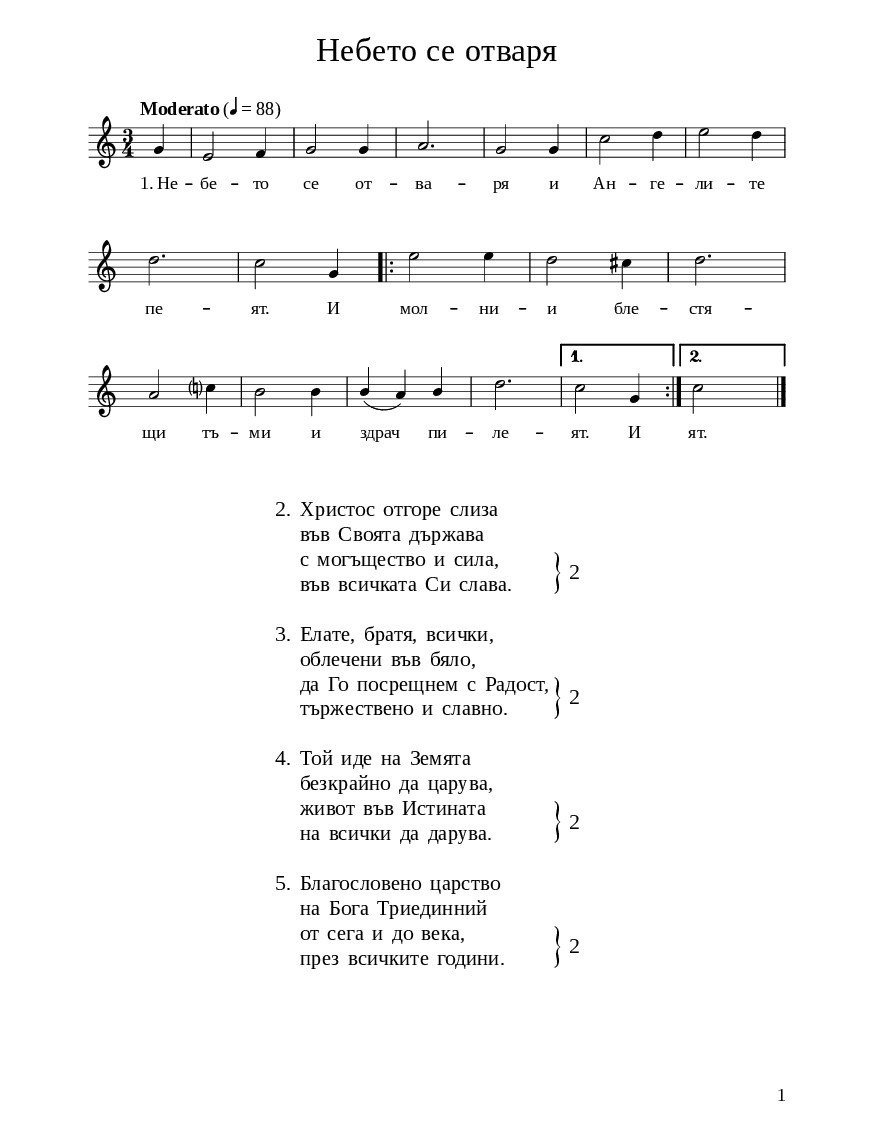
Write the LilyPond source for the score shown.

\version "2.24.2"

% include paper part and global functions
\include "include/globals.ily"
"rightBraces050" = \markup {
  \column {
    % repeat braces
    \translate #'(0 . -5.5 )
    \right-brace #20

    \translate #'(0 . -10.0 )
    \right-brace #20

    \translate #'(0 . -10.0 )
    \right-brace #20

    \translate #'(0 . -10.0 )
    \right-brace #20
  }
  \column {
    % repeat numbers
    \translate #'(0 . -6.1 )
    2

    \translate #'(0 . -12.0 )
    2

    \translate #'(0 . -12.0 )
    2

    \translate #'(0 . -12.0 )
    2
  }
}

\bookpart {
   \label #'ref050
  \tocItem \markup "Небето се отваря"
  \include "include/bookpart-paper.ily"
  \score {
    \include "include/score-layout.ily"

    \new Voice \absolute  {
      \clef treble
      \key c \major
      \time 3/4
      \tempoFunc "Moderato" 4 "88"
      \autoBeamOff
      \partial 4 g'4 | e'2 f'4 | g'2 g'4 | a'2. | g'2 g'4 | c''2 d''4 | e''2 d''4 | \break
      d''2. | c''2 g'4 | \repeat volta 2 {
        e''2 e''4 | d''2 cis''4 | d''2. | \break
        a'2 c''?4 | b'2 b'4 | \stemUp b'4 ( a'4 ) b'4 \stemNeutral | d''2. |
      } \alternative {
        { c''2 g'4 | }
        { c''2  s4 }
      } \bar "|."
    }

    \addlyrics {
      "1. Не" -- бе -- то се от -- ва -- ря и Ан -- ге -- ли -- те
      пе -- ят. И мол -- ни -- и бле -- стя --
      щи тъ -- ми и здрач пи -- ле -- ят. И ят.
    }

    \header {
      title = \titleFunc "Небето се отваря" "Nebeto se otvarja"
    }

    \midi{}

  } % score

  \markup \fontsize #bgCoupletFontSize {
    \hspace #18
    \override #`(baseline-skip . ,bgCoupletBaselineSkip)
    \column {
      \line {   2. Христос отгоре слиза}

      \line {   "   " във Своята държава}

      \line {   "   " с могъщество и сила,}

      \line {   "   " във всичката Си слава.}
      \line {   "   "}

      \line {   3.  Елате, братя, всички,}

      \line {   "   " облечени във бяло,}

      \line {   "   " да Го посрещнем с Радост,}

      \line {   "   " тържествено и славно.}
      \line {   "   "}

      \line {   4.  Той иде на Земята}

      \line {   "   " безкрайно да царува,}

      \line {   "   " живот във Истината}

      \line {   "   " на всички да дарува.}
      \line {   "   "}

      \line {  5.  Благословено царство}

      \line {   "   " на Бога Триединний}

      \line {   "   " от сега и до века,}

      \line {   "   " през всичките години.  }
    }   \"rightBraces050"

  } % markup
  

} % bookpart
